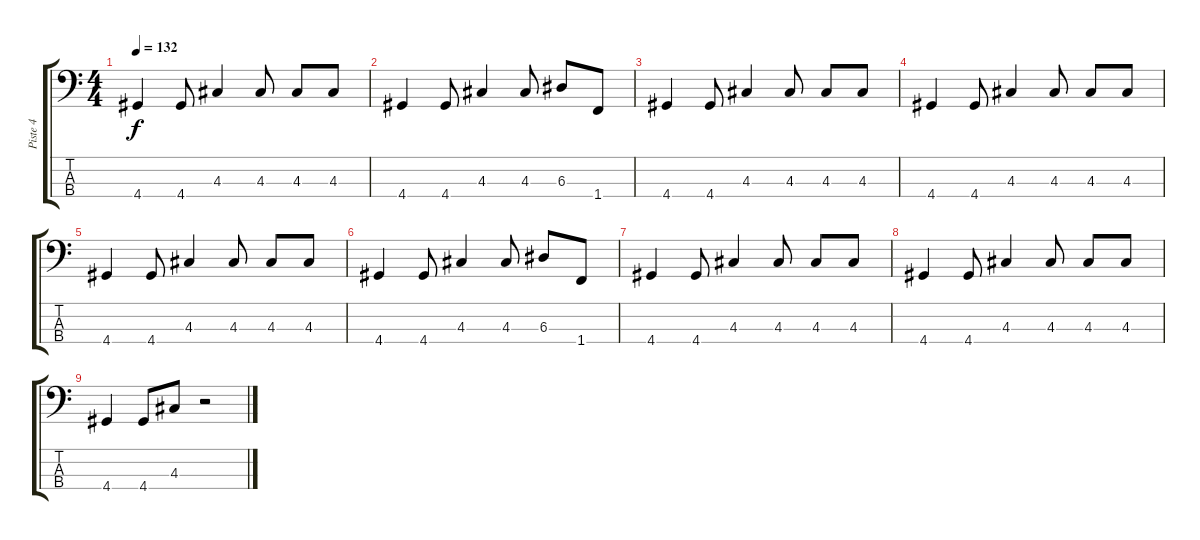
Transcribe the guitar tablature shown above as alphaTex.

\track ("Piste 4" "Piste 4") {instrument electricbassfinger}
\staff {score tabs}
\tuning (G2 D2 A1 E1) {hide}
\ts (4 4)
\tempo 132
\clef f4
\ks c
4.4.4{dy f} 4.4.8 4.3.4 4.3.8 4.3.8 4.3.8 |
4.4.4 4.4.8 4.3.4 4.3.8 6.3.8 1.4.8 |
4.4.4 4.4.8 4.3.4 4.3.8 4.3.8 4.3.8 |
4.4.4 4.4.8 4.3.4 4.3.8 4.3.8 4.3.8 |
4.4.4 4.4.8 4.3.4 4.3.8 4.3.8 4.3.8 |
4.4.4 4.4.8 4.3.4 4.3.8 6.3.8 1.4.8 |
4.4.4 4.4.8 4.3.4 4.3.8 4.3.8 4.3.8 |
4.4.4 4.4.8 4.3.4 4.3.8 4.3.8 4.3.8 |
4.4.4 4.4.8 4.3.8 r.2
